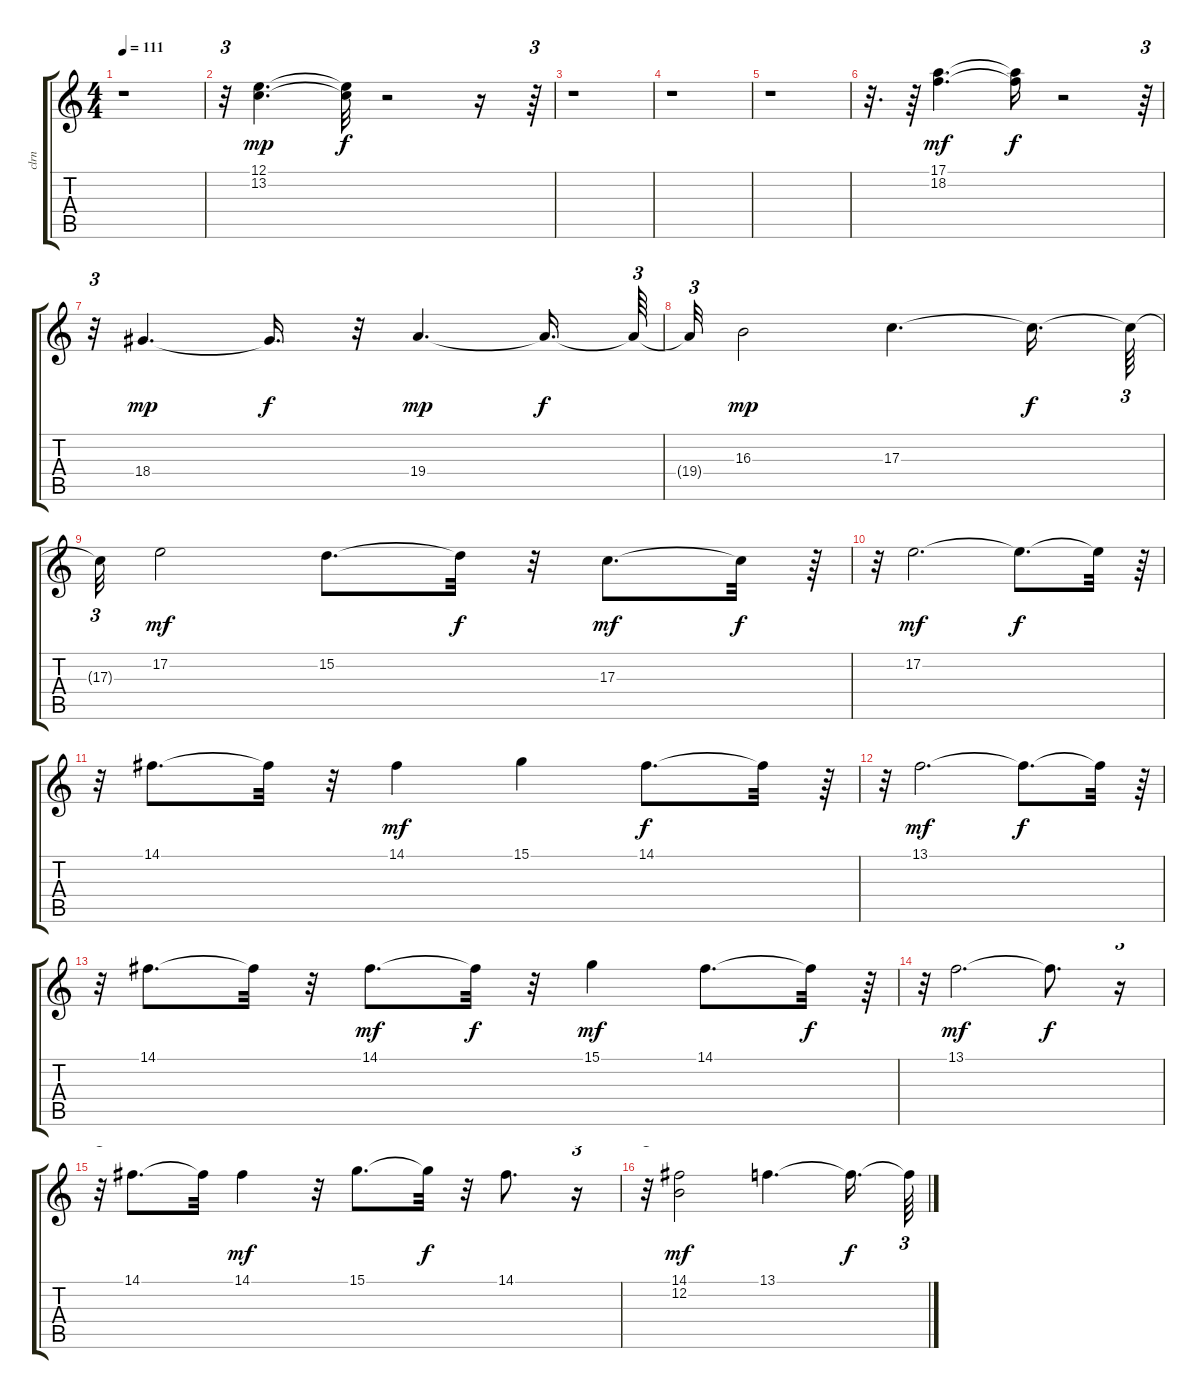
\track ("clrn" "clrn") {instrument clarinet}
\staff {score tabs}
\tuning (E4 B3 G3 D3 A2 E2) {hide}
\ts (4 4)
\tempo 111
\clef g2
\ks c
r.1{dy f} |
r.32{tu (3 2)} (12.1 13.2).4{d dy mp} (12.1{t} 13.2{t}).32{dy f} r.2 r.16 r.64{tu (3 2)} |
r.1 |
r.1 |
r.1 |
r.32{d} r.64 (17.1 18.2).4{d dy mf} (17.1{t} 18.2{t}).16{dy f} r.2 r.64{tu (3 2)} |
r.32{tu (3 2)} 18.4.4{d dy mp} 18.4{t}.16{d dy f} r.32 19.4.4{d dy mp} 19.4{t}.16{d dy f} 19.4{t}.64{tu (3 2)} |
19.4{t}.32{tu (3 2)} 16.3.2{dy mp} 17.3.4{d} 17.3{t}.16{d dy f} 17.3{t}.64{tu (3 2)} |
17.3{t}.32{tu (3 2)} 17.2.2{dy mf} 15.2.8{d} 15.2{t}.32{dy f} r.32 17.3.8{d dy mf} 17.3{t}.32{dy f} r.64{tu (3 2)} |
r.32{tu (3 2)} 17.2.2{d dy mf} 17.2{t}.8{d dy f} 17.2{t}.32 r.64{tu (3 2)} |
r.32{tu (3 2)} 14.1.8{d} 14.1{t}.32 r.32 14.1.4{dy mf} 15.1.4 14.1.8{d dy f} 14.1{t}.32 r.64{tu (3 2)} |
r.32{tu (3 2)} 13.1.2{d dy mf} 13.1{t}.8{d dy f} 13.1{t}.32 r.64{tu (3 2)} |
r.32{tu (3 2)} 14.1.8{d} 14.1{t}.32 r.32 14.1.8{d dy mf} 14.1{t}.32{dy f} r.32 15.1.4{dy mf} 14.1.8{d} 14.1{t}.32{dy f} r.64{tu (3 2)} |
r.32{tu (3 2)} 13.1.2{d dy mf} 13.1{t}.8{d dy f} r.16{tu (3 2)} |
r.32{tu (3 2)} 14.1.8{d} 14.1{t}.32 14.1.4{dy mf} r.32 15.1.8{d} 15.1{t}.32{dy f} r.32 14.1.8{d} r.16{tu (3 2)} |
r.32{tu (3 2)} (14.1 12.2).2{dy mf} 13.1.4{d} 13.1{t}.16{d dy f} 13.1{t}.64{tu (3 2)}
